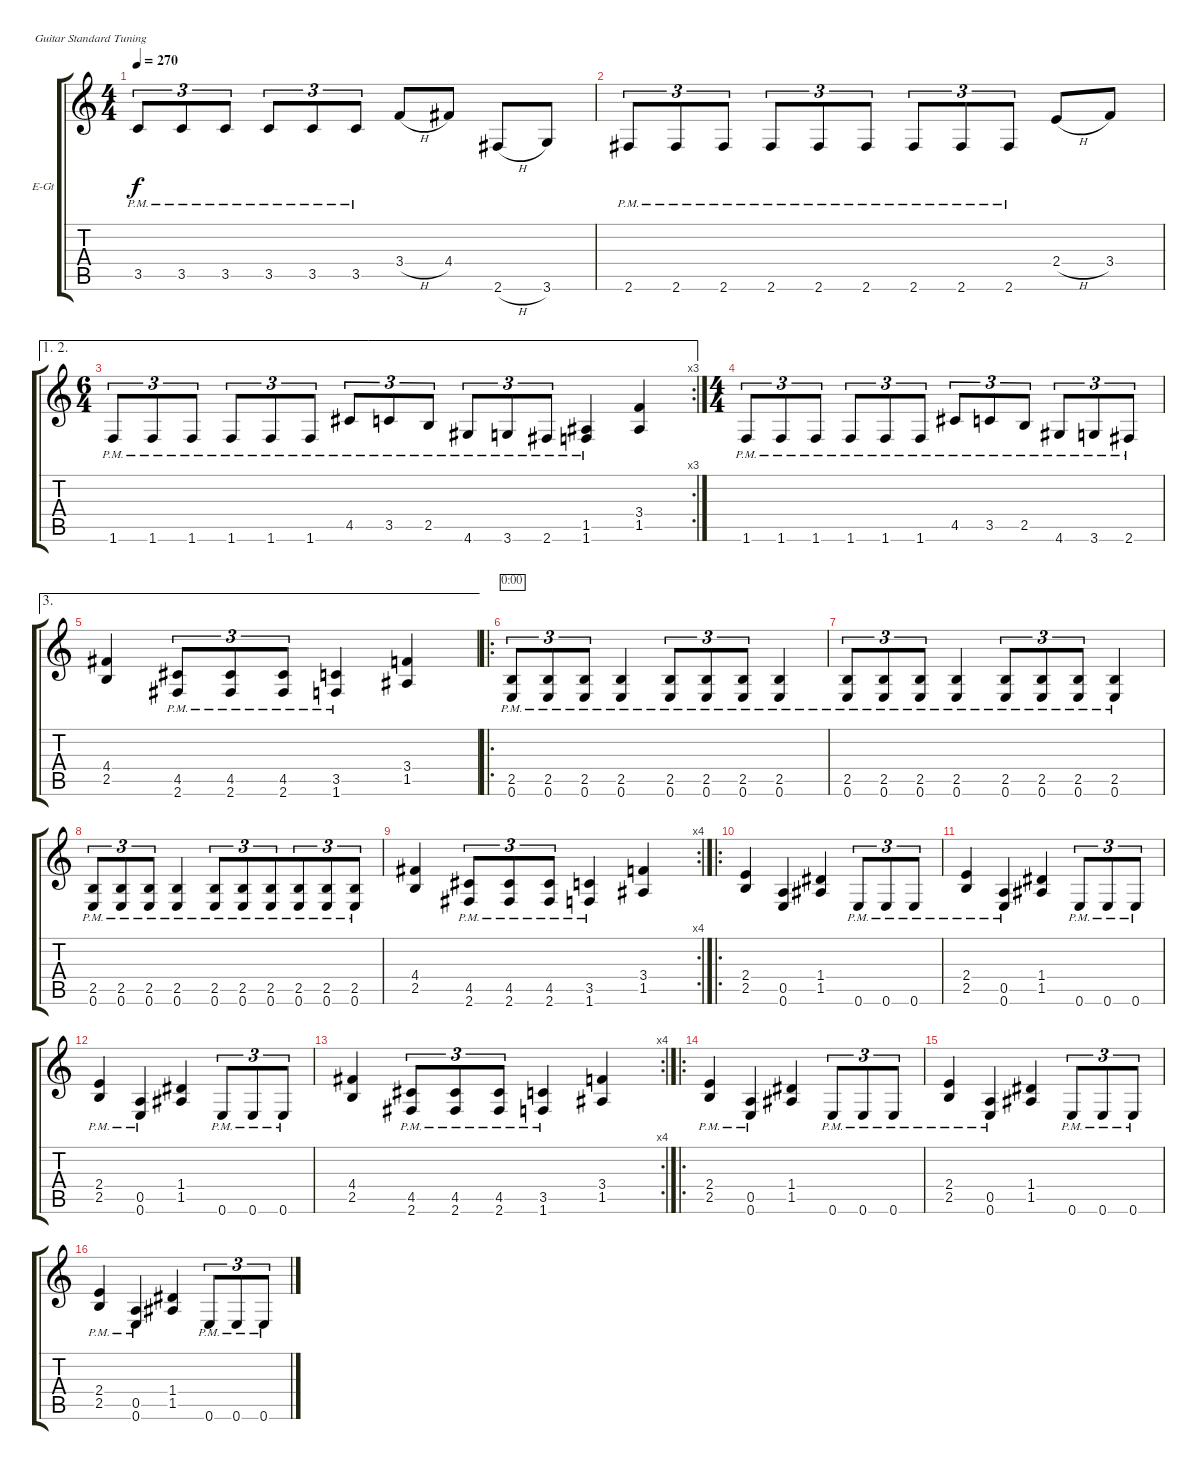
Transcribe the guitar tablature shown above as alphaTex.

\defaultSystemsLayout 4
\bracketExtendMode groupsimilarinstruments
\firstSystemTrackNameOrientation horizontal
\otherSystemsTrackNameOrientation horizontal
\track ("Electric Guitar" "E-Gt") {instrument distortionguitar}
\staff {score tabs}
\tuning (E4 B3 G3 D3 A2 E2)
\ts (4 4)
\tempo 270
\clef g2
\scale
1.03909
\ks c
3.5{pm}.8{tu (3 2) dy f} 3.5{pm}.8{tu (3 2)} 3.5{pm}.8{tu (3 2)} 3.5{pm}.8{tu (3 2)} 3.5{pm}.8{tu (3 2)} 3.5{pm}.8{tu (3 2)} 3.4{h}.8 4.4.8 2.6{h}.8 3.6.8 |
\scale
0.960908 2.6{pm}.8{tu (3 2)} 2.6{pm}.8{tu (3 2)} 2.6{pm}.8{tu (3 2)} 2.6{pm}.8{tu (3 2)} 2.6{pm}.8{tu (3 2)} 2.6{pm}.8{tu (3 2)} 2.6{pm}.8{tu (3 2)} 2.6{pm}.8{tu (3 2)} 2.6{pm}.8{tu (3 2)} 2.4{h}.8 3.4.8 |
\ae (1 2)
\rc 3
\ts (6 4)
\scale
1.03909 1.6{pm}.8{tu (3 2)} 1.6{pm}.8{tu (3 2)} 1.6{pm}.8{tu (3 2)} 1.6{pm}.8{tu (3 2)} 1.6{pm}.8{tu (3 2)} 1.6{pm}.8{tu (3 2)} 4.5{pm}.8{tu (3 2)} 3.5{pm}.8{tu (3 2)} 2.5{pm}.8{tu (3 2)} 4.6{pm}.8{tu (3 2)} 3.6{pm}.8{tu (3 2)} 2.6{pm}.8{tu (3 2)} (1.6{pm} 1.5{pm}).4 (1.5 3.4).4 |
\ts (4 4)
\scale
0.960908 1.6{pm}.8{tu (3 2)} 1.6{pm}.8{tu (3 2)} 1.6{pm}.8{tu (3 2)} 1.6{pm}.8{tu (3 2)} 1.6{pm}.8{tu (3 2)} 1.6{pm}.8{tu (3 2)} 4.5{pm}.8{tu (3 2)} 3.5{pm}.8{tu (3 2)} 2.5{pm}.8{tu (3 2)} 4.6{pm}.8{tu (3 2)} 3.6{pm}.8{tu (3 2)} 2.6{pm}.8{tu (3 2)} |
\ae 3
\scale
1.03909 (4.4 2.5).4 (2.6{pm} 4.5{pm}).8{tu (3 2)} (2.6{pm} 4.5{pm}).8{tu (3 2)} (2.6{pm} 4.5{pm}).8{tu (3 2)} (1.6{pm} 3.5{pm}).4 (1.5 3.4).4 |
\ro
\scale
0.960908 (0.6{pm} 2.5{pm}).8{tu (3 2) timer} (0.6{pm} 2.5{pm}).8{tu (3 2)} (0.6{pm} 2.5{pm}).8{tu (3 2) beam merge} (0.6{pm} 2.5{pm}).4 (0.6{pm} 2.5{pm}).8{tu (3 2)} (0.6{pm} 2.5{pm}).8{tu (3 2)} (0.6{pm} 2.5{pm}).8{tu (3 2) beam merge} (0.6{pm} 2.5{pm}).4 |
\scale
1.03909 (0.6{pm} 2.5{pm}).8{tu (3 2)} (0.6{pm} 2.5{pm}).8{tu (3 2)} (0.6{pm} 2.5{pm}).8{tu (3 2) beam merge} (0.6{pm} 2.5{pm}).4 (0.6{pm} 2.5{pm}).8{tu (3 2)} (0.6{pm} 2.5{pm}).8{tu (3 2)} (0.6{pm} 2.5{pm}).8{tu (3 2) beam merge} (0.6{pm} 2.5{pm}).4 |
\scale
0.960908 (0.6{pm} 2.5{pm}).8{tu (3 2)} (0.6{pm} 2.5{pm}).8{tu (3 2)} (0.6{pm} 2.5{pm}).8{tu (3 2) beam merge} (0.6{pm} 2.5{pm}).4 (0.6{pm} 2.5{pm}).8{tu (3 2)} (0.6{pm} 2.5{pm}).8{tu (3 2)} (0.6{pm} 2.5{pm}).8{tu (3 2) beam merge} (0.6{pm} 2.5{pm}).8{tu (3 2) beam merge} (0.6{pm} 2.5{pm}).8{tu (3 2)} (0.6{pm} 2.5{pm}).8{tu (3 2)} |
\rc 4
\scale
1.06936 (4.4 2.5).4 (2.6{pm} 4.5{pm}).8{tu (3 2)} (2.6{pm} 4.5{pm}).8{tu (3 2)} (2.6{pm} 4.5{pm}).8{tu (3 2)} (1.6{pm} 3.5{pm}).4 (1.5 3.4).4 |
\ro
\scale
0.930643 (2.4 2.5).4 (0.6 0.5).4 (1.4 1.5).4 0.6{pm}.8{tu (3 2)} 0.6{pm}.8{tu (3 2)} 0.6{pm}.8{tu (3 2)} |
\scale
1.03909 (2.4{pm} 2.5{pm}).4 (0.6{pm} 0.5{pm}).4 (1.4 1.5).4 0.6{pm}.8{tu (3 2)} 0.6{pm}.8{tu (3 2)} 0.6{pm}.8{tu (3 2)} |
\scale
0.960908 (2.4{pm} 2.5{pm}).4 (0.6{pm} 0.5{pm}).4 (1.4 1.5).4 0.6{pm}.8{tu (3 2)} 0.6{pm}.8{tu (3 2)} 0.6{pm}.8{tu (3 2)} |
\rc 4
\scale
1.03909 (4.4 2.5).4 (2.6{pm} 4.5{pm}).8{tu (3 2)} (2.6{pm} 4.5{pm}).8{tu (3 2)} (2.6{pm} 4.5{pm}).8{tu (3 2)} (1.6{pm} 3.5{pm}).4 (1.5 3.4).4 |
\ro
\scale
0.960908 (2.4{pm} 2.5{pm}).4 (0.6{pm} 0.5{pm}).4 (1.4 1.5).4 0.6{pm}.8{tu (3 2)} 0.6{pm}.8{tu (3 2)} 0.6{pm}.8{tu (3 2)} |
\scale
1.03909 (2.4{pm} 2.5{pm}).4 (0.6{pm} 0.5{pm}).4 (1.4 1.5).4 0.6{pm}.8{tu (3 2)} 0.6{pm}.8{tu (3 2)} 0.6{pm}.8{tu (3 2)} |
\scale
0.960908 (2.4{pm} 2.5{pm}).4 (0.6{pm} 0.5{pm}).4 (1.4 1.5).4 0.6{pm}.8{tu (3 2)} 0.6{pm}.8{tu (3 2)} 0.6{pm}.8{tu (3 2)}
